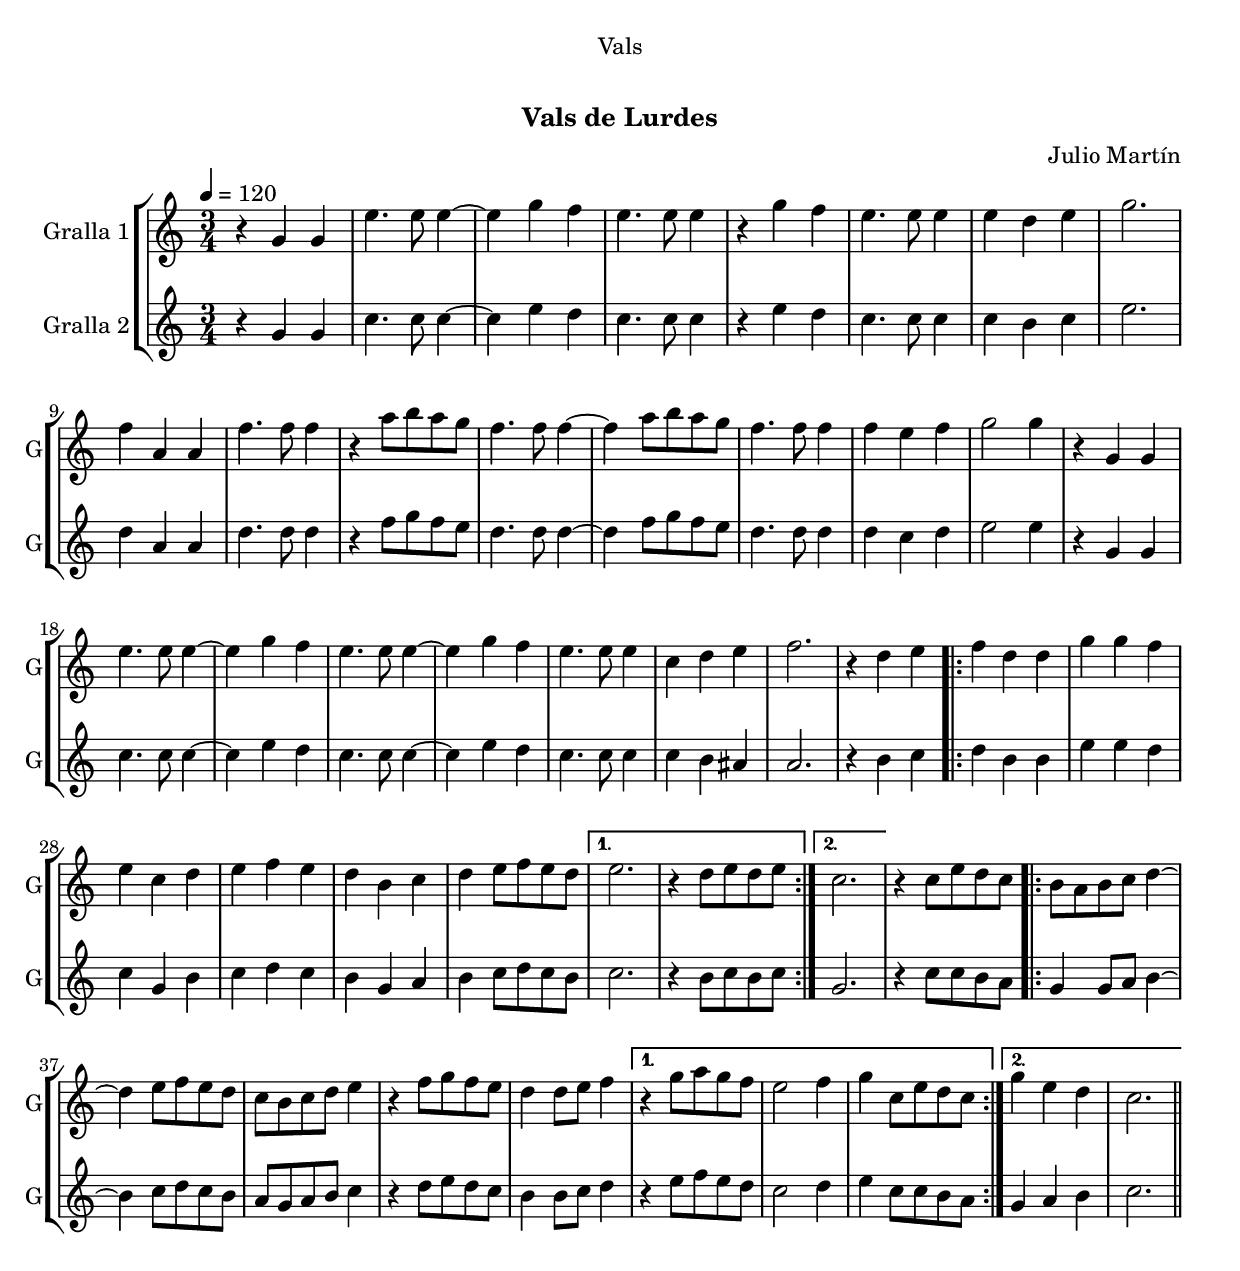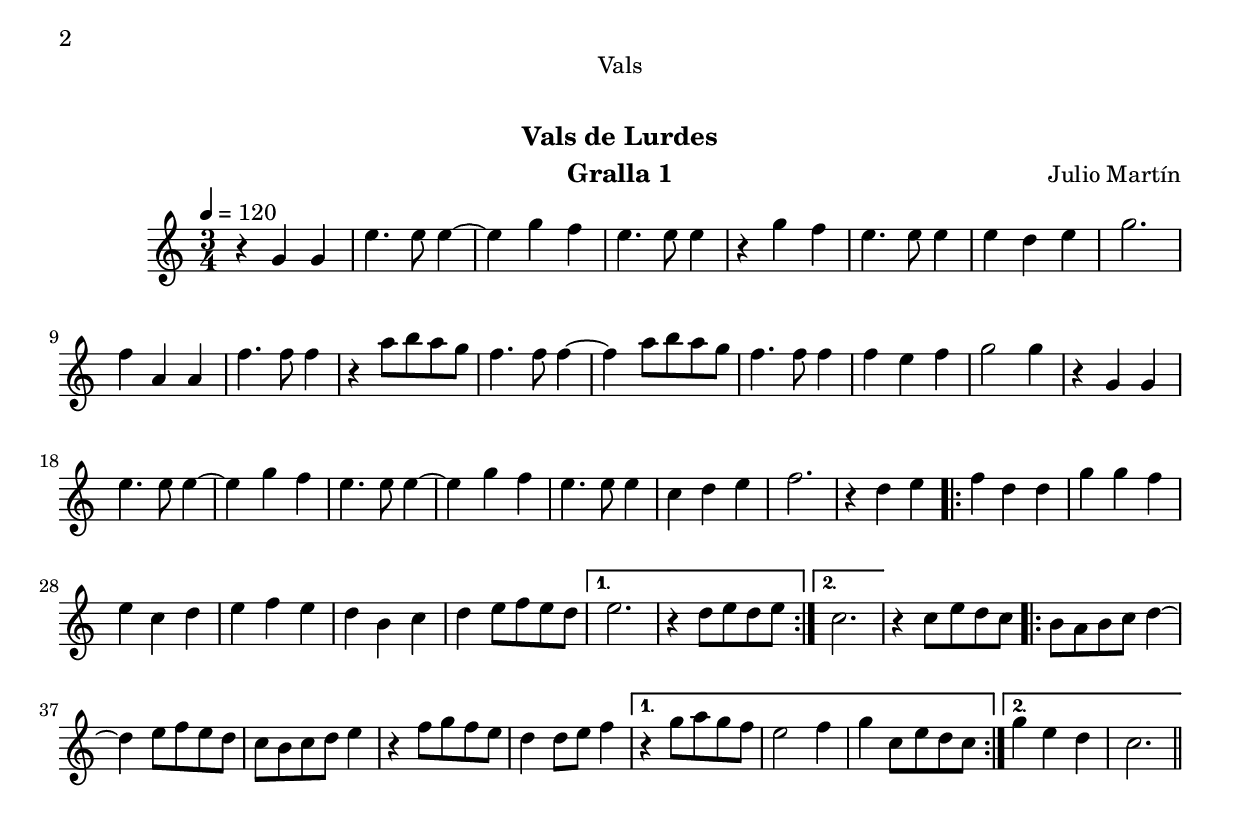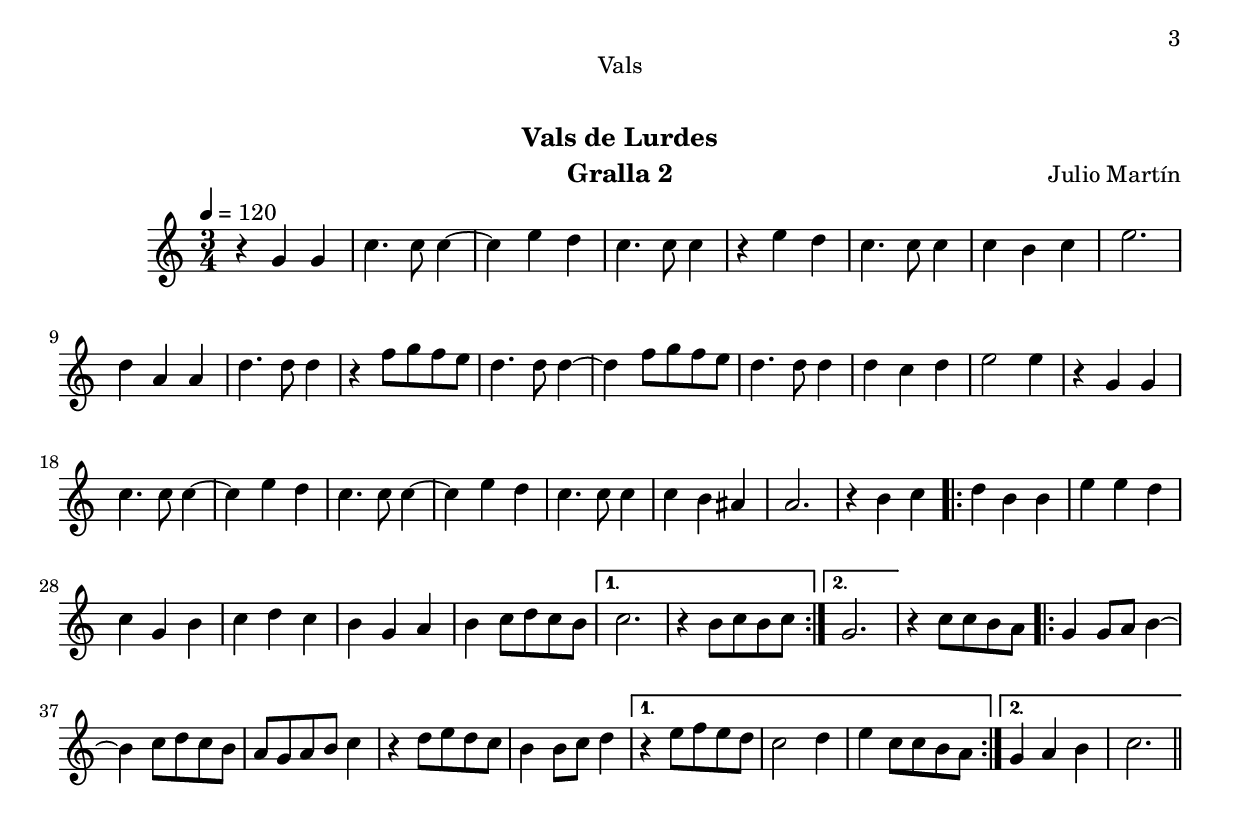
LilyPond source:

\version "2.16.0"

\header {
  dedication="Vals"
  title="  "
  subtitle="Vals de Lurdes"
  subsubtitle=""
  poet=""
  meter=""
  piece=""
  composer="Julio Martín"
  arranger=""
  opus=""
  instrument=""
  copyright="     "
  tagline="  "
}

liniaroAa =
\relative g'
{
  \tempo 4=120
  \clef treble
  \key c \major
  \time 3/4
  r4 g g  |
  e'4. e8 e4 ~  |
  e4 g f  |
  e4. e8 e4  |
  %05
  r4 g f  |
  e4. e8 e4  |
  e4 d e  |
  g2.  |
  f4 a, a  |
  %10
  f'4. f8 f4  |
  r4 a8 b a g  |
  f4. f8 f4 ~  |
  f4 a8 b a g  |
  f4. f8 f4  |
  %15
  f4 e f  |
  g2 g4  |
  r4 g, g  |
  e'4. e8 e4 ~  |
  e4 g f  |
  %20
  e4. e8 e4 ~  |
  e4 g f  |
  e4. e8 e4  |
  c4 d e  |
  f2.  |
  %25
  r4 d e  |
  \repeat volta 2 { f4 d d  |
  g4 g f  |
  e4 c d  |
  e4 f e  |
  %30
  d4 b c  |
  d4 e8 f e d }
  \alternative { { e2.  |
  r4 d8 e d e }
  { c2. } }
  %35
  r4 c8 e d c  |
  \repeat volta 2 { b8 a b c d4 ~  |
  d4 e8 f e d  |
  c8 b c d e4  |
  r4 f8 g f e  |
  %40
  d4 d8 e f4 }
  \alternative { { r4 g8 a g f  |
  e2 f4  |
  g4 c,8 e d c }
  { g'4 e d  |
  %45
  c2. } } \bar "||"
}

liniaroAb =
\relative g'
{
  \tempo 4=120
  \clef treble
  \key c \major
  \time 3/4
  r4 g g  |
  c4. c8 c4 ~  |
  c4 e d  |
  c4. c8 c4  |
  %05
  r4 e d  |
  c4. c8 c4  |
  c4 b c  |
  e2.  |
  d4 a a  |
  %10
  d4. d8 d4  |
  r4 f8 g f e  |
  d4. d8 d4 ~  |
  d4 f8 g f e  |
  d4. d8 d4  |
  %15
  d4 c d  |
  e2 e4  |
  r4 g, g  |
  c4. c8 c4 ~  |
  c4 e d  |
  %20
  c4. c8 c4 ~  |
  c4 e d  |
  c4. c8 c4  |
  c4 b ais  |
  a2.  |
  %25
  r4 b c  |
  \repeat volta 2 { d4 b b  |
  e4 e d  |
  c4 g b  |
  c4 d c  |
  %30
  b4 g a  |
  b4 c8 d c b }
  \alternative { { c2.  |
  r4 b8 c b c }
  { g2. } }
  %35
  r4 c8 c b a  |
  \repeat volta 2 { g4 g8 a b4 ~  |
  b4 c8 d c b  |
  a8 g a b c4  |
  r4 d8 e d c  |
  %40
  b4 b8 c d4 }
  \alternative { { r4 e8 f e d  |
  c2 d4  |
  e4 c8 c b a }
  { g4 a b  |
  %45
  c2. } } \bar "||"
}

\bookpart {
  \score {
    \new StaffGroup {
      \override Score.RehearsalMark #'self-alignment-X = #LEFT
      <<
        \new Staff \with {instrumentName = #"Gralla 1" shortInstrumentName = #"G"} \liniaroAa
        \new Staff \with {instrumentName = #"Gralla 2" shortInstrumentName = #"G"} \liniaroAb
      >>
    }
    \layout {}
  }\score { \unfoldRepeats
    \new StaffGroup {
      \override Score.RehearsalMark #'self-alignment-X = #LEFT
      <<
        \new Staff \with {instrumentName = #"Gralla 1" shortInstrumentName = #"G"} \liniaroAa
        \new Staff \with {instrumentName = #"Gralla 2" shortInstrumentName = #"G"} \liniaroAb
      >>
    }
    \midi {}
  }
}

\bookpart {
  \header {instrument="Gralla 1"}
  \score {
    \new StaffGroup {
      \override Score.RehearsalMark #'self-alignment-X = #LEFT
      <<
        \new Staff \liniaroAa
      >>
    }
    \layout {}
  }\score { \unfoldRepeats
    \new StaffGroup {
      \override Score.RehearsalMark #'self-alignment-X = #LEFT
      <<
        \new Staff \liniaroAa
      >>
    }
    \midi {}
  }
}

\bookpart {
  \header {instrument="Gralla 2"}
  \score {
    \new StaffGroup {
      \override Score.RehearsalMark #'self-alignment-X = #LEFT
      <<
        \new Staff \liniaroAb
      >>
    }
    \layout {}
  }\score { \unfoldRepeats
    \new StaffGroup {
      \override Score.RehearsalMark #'self-alignment-X = #LEFT
      <<
        \new Staff \liniaroAb
      >>
    }
    \midi {}
  }
}

